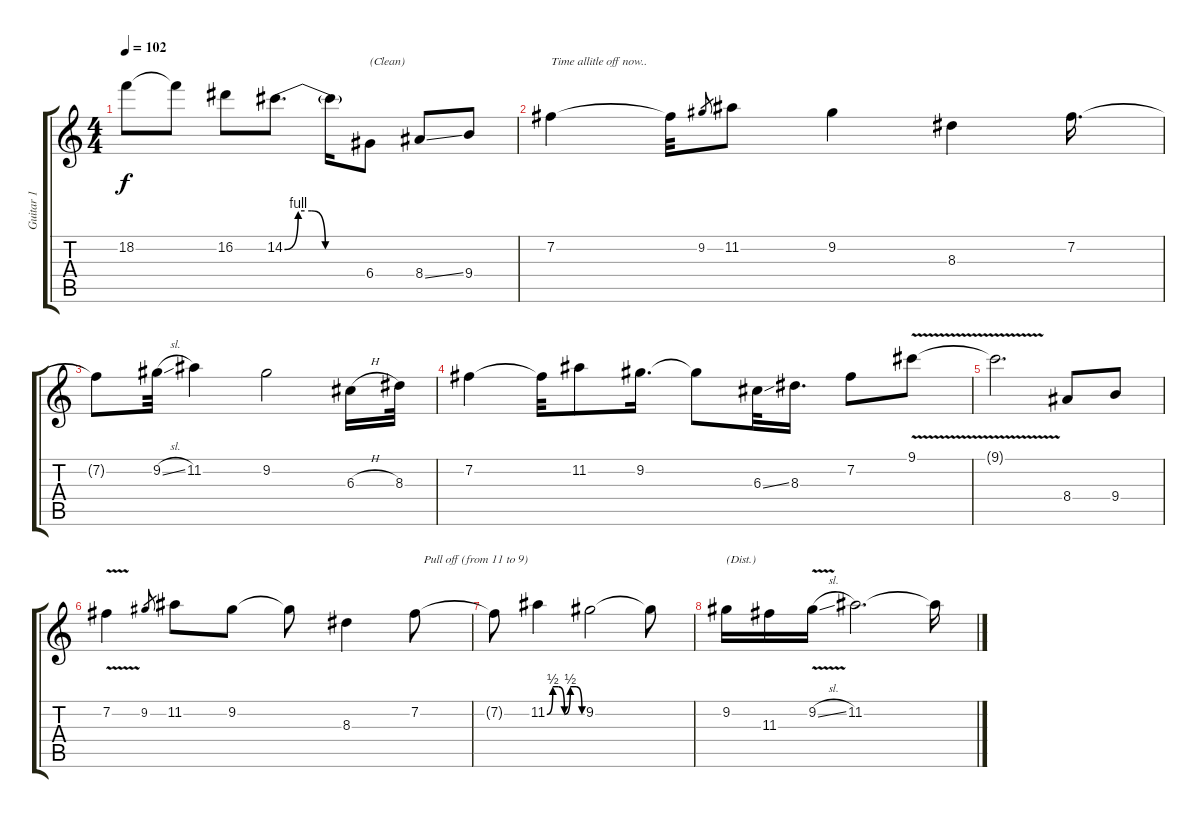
\track ("Guitar 1" "Guitar 1") {instrument electricguitarclean}
\staff {score tabs}
\tuning (E4 B3 G3 D3 A2 E2) {hide}
\ts (4 4)
\tempo 102
\clef g2
\ks c
18.2{t}.8{dy f} 18.2{t}.8 16.2.8 14.2{be (custom 0 0 10 4 20 4 30 0 60 0)}.8{d} 14.2{t}.16 6.4.8{txt "(Clean)" instrument electricguitarclean} 8.4{ss}.8 9.4.8 |
7.2.4{txt "Time allitle off now.."} 7.2{t}.32 9.2.8{gr} 11.2.8 9.2.4 8.3.4 7.2.16{d} |
7.2{t}.8 9.2{sl}.32 11.2.4 9.2.2 6.3{h}.16 8.3.32 |
7.2.4 7.2{t}.32 11.2.8 9.2.16{d} 9.2{t}.8 6.3{ss}.32 8.3.16{d} 7.2.8 9.1{v}.8 |
9.1{t}.2{d} 8.4.8 9.4.8 |
7.2{v}.4 9.2.8{gr} 11.2.8 9.2.8 9.2{t}.8 8.3.4 7.2.8{txt "   Pull off (from 11 to 9)"} |
7.2{t}.8 11.2{be (custom 0 0 10 2 20 2 30 0 40 2 50 2 60 0)}.4 9.2.2 9.2{t}.8 |
9.2.16{txt "(Dist.)" instrument distortionguitar} 11.3.16 9.2{v sl}.16 11.2.2{d} 11.2{t}.16
